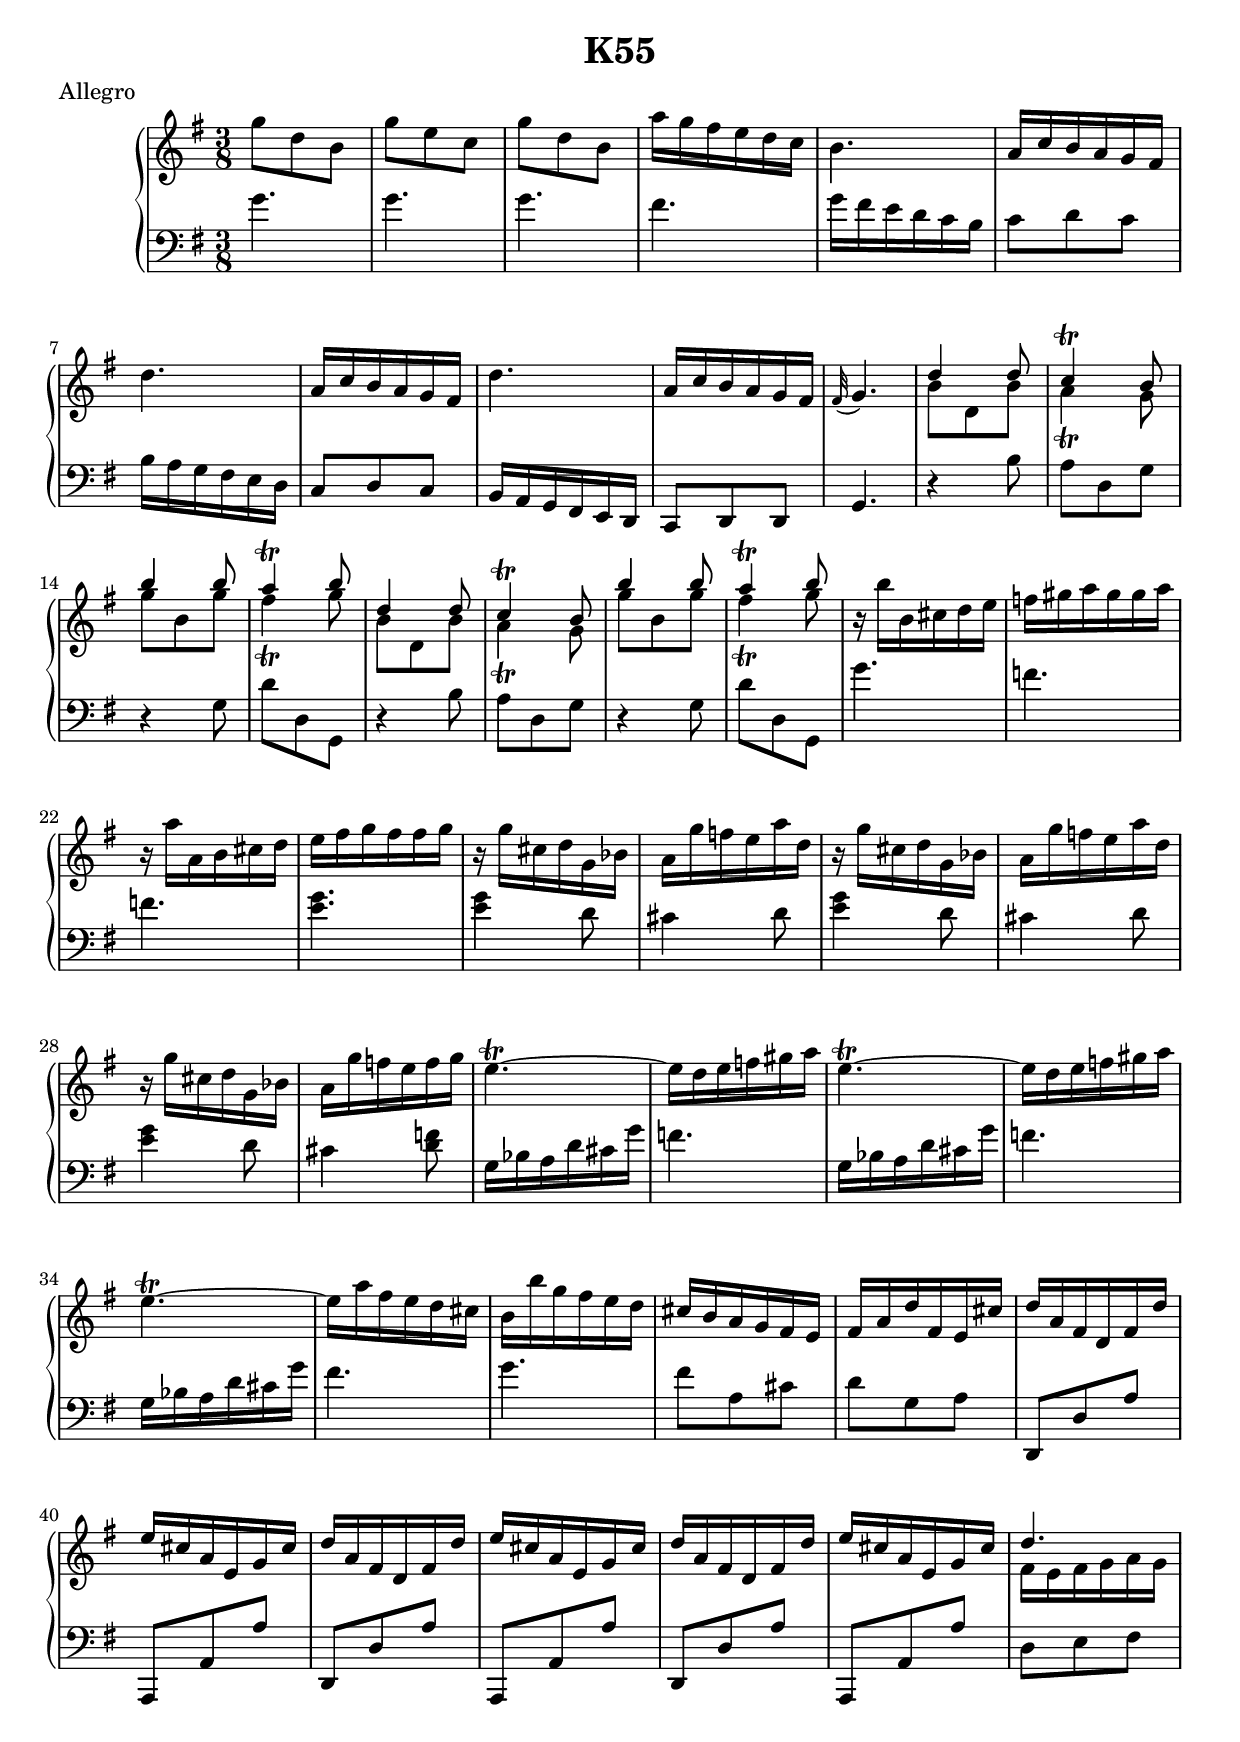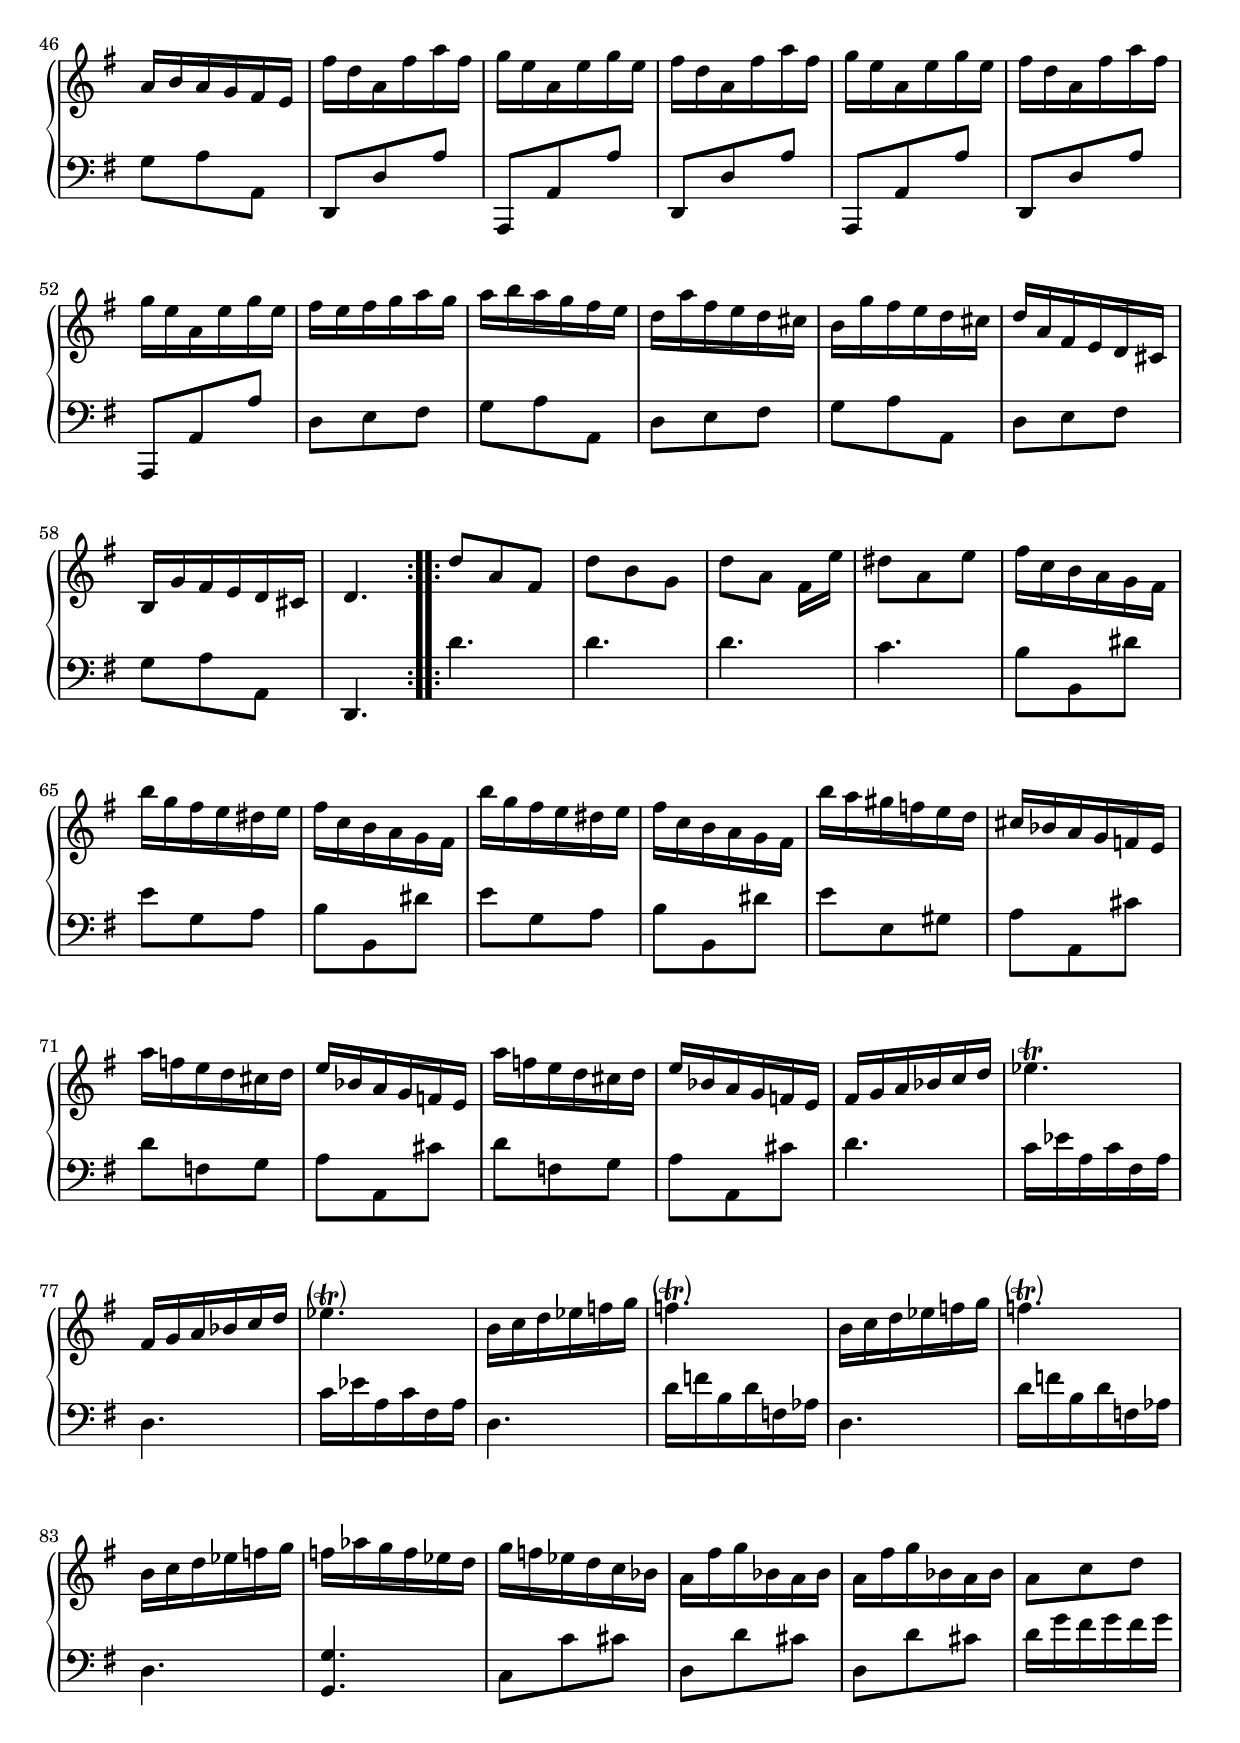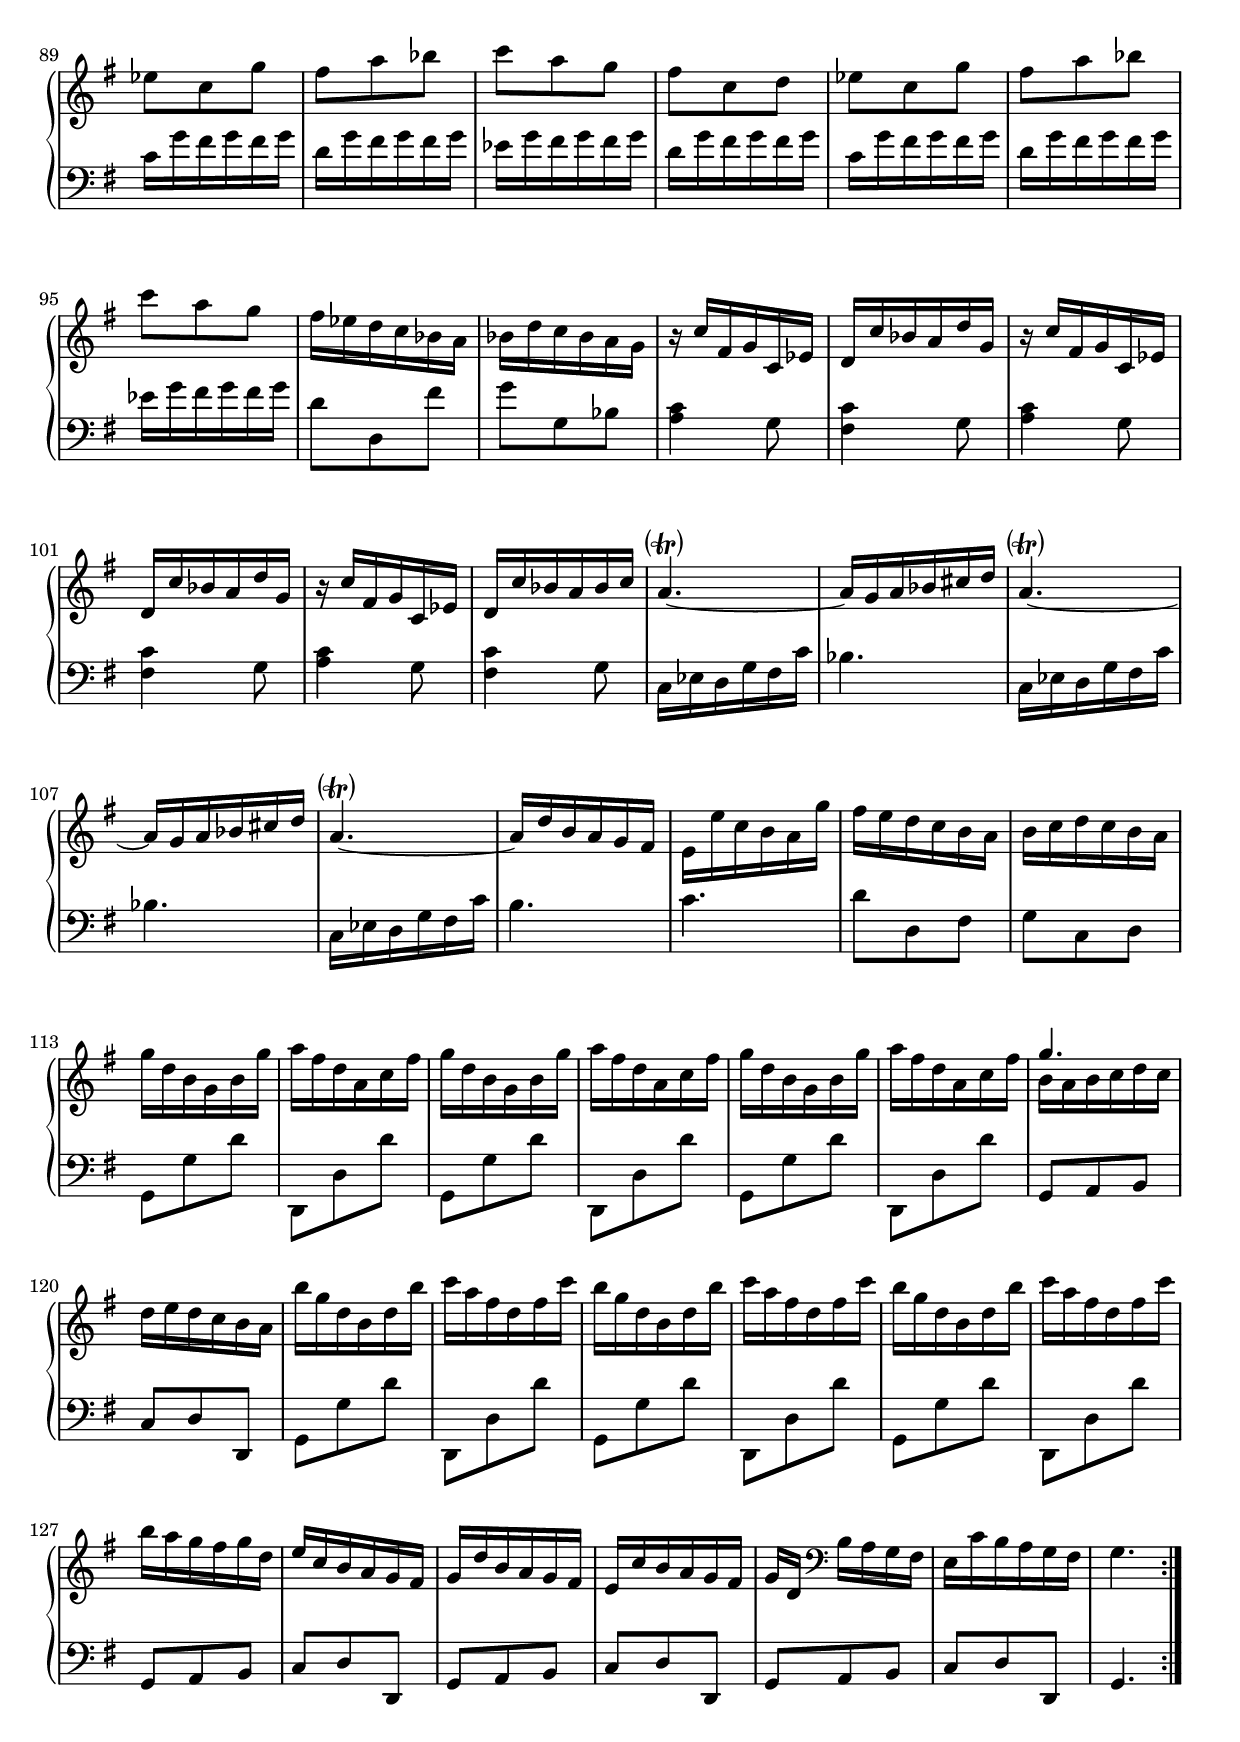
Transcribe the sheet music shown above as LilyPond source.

\version "2.18.2"
\version "2.18.2"

su = \stemUp
sd = \stemDown
sn = \stemNeutral
tu = \tieUp
td = \tieDown
tn = \tieNeutral
cstr = \change Staff = "right"
cstl = \change Staff = "left"

global = {
  \key g \major
  \time 3/8
  \override ParenthesesItem #'font-size = #+2
}

right = \relative c''' {
  \global
 
  \repeat volta 2 {
    g8 d b
    g' e c
    g' d b
    a'16 g fis e d c
    b4.
    a16 c b a g fis
    
    d'4.
    a16 c b a g fis
    d'4.
    a16 c b a g fis
    \appoggiatura fis32 g4.
    
    \repeat unfold 2 {
      <<{ d'4 d8 c4-\trill b8 b'4 b8 a4-\trill b8 } \\
        { b,8 d, b' a4-\trill g8 g' b, g' fis4-\trill g8 }>>
    }

    r16 b b, cis d e 
    f gis a gis gis a
    r a a, b cis d
    e fis g fis fis g
    r g cis, d g, bes
    
    \repeat unfold 2 {
      a g' f e a d,
      r g cis, d g, bes
    }
    a g' f e f g
    
    \repeat unfold 2 {
      e4.-\trill ~ 
      e16 d e f gis a
    }
    e4.-\trill ~
    e16 a fis e d cis
    
    b b' g fis e d
    cis b a g fis e
    fis a d fis, e cis'

    \repeat unfold 3 {
      d a fis d fis d'
      e cis a e g cis
    }
    <<{ d4. } \\ { fis,16 e fis g a g }>>
    a b a g fis e
    fis' \repeat unfold 3 {
      d a fis' a fis
      g e a, e' g e fis 
    }
    e fis g a g
    
    a b a g fis e
    d a' fis e d cis
    b g' fis e d cis
    d a fis e d cis
    b g' fis e d cis
    d4.
  }
  
  \repeat volta 2 {
    d'8 a fis
    d' b g
    d' a fis16[ e']
    dis8 a e'
    fis16 c b a g fis
    
    \repeat unfold 2 {
      b' g fis e dis e
      fis c b a g fis }
    b' a gis f e d
    cis bes a g f e
    
    \repeat unfold 2 {
      a' f e d cis d
      e bes a g f e }
    fis g a bes c d
    ees4.-\trill
    fis,16 g a bes c d
    ees4.-\parenthesize-\trill
    
    \repeat unfold 2 {
      b16 c d ees f g 
      f4.-\parenthesize-\trill }
    b,16 c d ees f g 
    f aes g f ees d
    
    g f ees d c bes
    \repeat unfold 2 {
      a fis' g bes, a bes}
    a8 c d
    ees c g'
    fis a bes
    
    c a g
    fis c d
    ees c g'
    fis a bes
    c a g
    fis16 ees d c bes a
    
    bes d c bes a g
    \repeat unfold 2 {
      r16 c fis, g c, ees
      d c' bes a d g, }
    r16 c fis, g c, ees
    
    d c' bes a bes c
    \repeat unfold 2 { 
      a4.-\parenthesize-\trill ~
      a16 g a bes cis d }
    a4.-\parenthesize-\trill ~
    
    a16 d b a g fis
    e e' c b a g'
    fis e d c b a
    b c d c b a
    
    \repeat unfold 3 {
      g' d b g b g'
      a fis d a c fis }
    <<{ g4. } \\ { b,16 a b c d c }>>
    d e d c b a
    
    \repeat unfold 3 {
      b' g d b d b'
      c a fis d fis c' }
    
    b a g fis g d
    e c b a g fis
    g d' b a g fis
    e c' b a g fis
    g[ d] \clef bass b a g fis
    e c' b a g fis
    g4.
  }
}
 
left = \relative c'' {
  \global
  
  \repeat volta 2 {
    g4. g g fis
    g16 fis e d c b
    c8 d c
    
    b16 a g fis e d
    c8 d c
    b16 a g fis e d
    c8 d d
    g4.
    
    \repeat unfold 2 {
      r4 b'8
      a d, g
      r4 g8
      d' d, g,
    }
    
    g''4. f f <e g> 
    \repeat unfold 2 {
      <e g>4 d8 cis4 d8
    }
    <e g>4 d8 
    cis4 <d f>8
    
    \repeat unfold 2 {
      g,16 bes a d cis g' f4. }
    g,16 bes a d cis g' 
    fis4.
    
    g4.
    fis8 a, cis
    d g, a
    \repeat unfold 3 {
      d,, d' a' a,, a' a' }
    
    d, e fis
    g a a,
    d, d' a' 
    a,, a' a'
    \repeat unfold 2 {
      d,, d' a' a,, a' a' }

    \repeat unfold 3 {
      d, e fis g a a, }
    d,4.
  }
  
  \repeat volta 2 {
    d'' d d c
    \repeat unfold 2 {
      b8 b, dis' 
      e g, a }
    
    b b, dis' 
    e e, gis
    \repeat unfold 2 {
      a a, cis' d f, g }
    
    a a, cis'
    d4.
    \repeat unfold 2 {
      c16 ees a, c fis, a
      d,4. }
    
    \repeat unfold 2 {
      d'16 f b, d f, aes d,4. }
    <g, g'>4.
    
    c8 c' cis
    d, d' cis
    d, d' cis
    d16 g fis g fis g
    c, g' fis g fis g
    d g fis g fis g
    
    ees g fis g fis g
    d g fis g fis g
    c, g' fis g fis g
    d g fis g fis g
    ees g fis g fis g
    d8 d, fis'
    
    g g, bes
    \repeat unfold 3 {
      <a c>4 g8
      <fis c'>4 g8 }
    
    \repeat unfold 2 {
      c,16 ees d g fis c' bes4. }
    c,16 ees d g fis c'
    
    b4. c
    d8 d, fis 
    g c, d
    g, \repeat unfold 3 {
      g' d' d,, d' d' g,, }
    a b c d d,
    
    \repeat unfold 3 {
      g g' d' d,, d' d' }
     
    g,, a b
    c d d,
    \repeat unfold 2 {
      g a b c d d, }
    g4.
  }
}


#(set-global-staff-size 20)

\header {
  title = "K55"
  meter = "Allegro"
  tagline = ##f
}

\paper {
  #(set-paper-size "a4")
  print-page-number = ##f
  between-system-padding = #0.1
  between-system-space = #0.1
  ragged-last-bottom = ##f
  ragged-bottom = ##f
}

\score {
  \new PianoStaff <<
    \new Staff = "right" {
      \right
    }
    \new Staff = "left" { 
      \clef bass \left 
    }
  >>
  \layout { }
}
